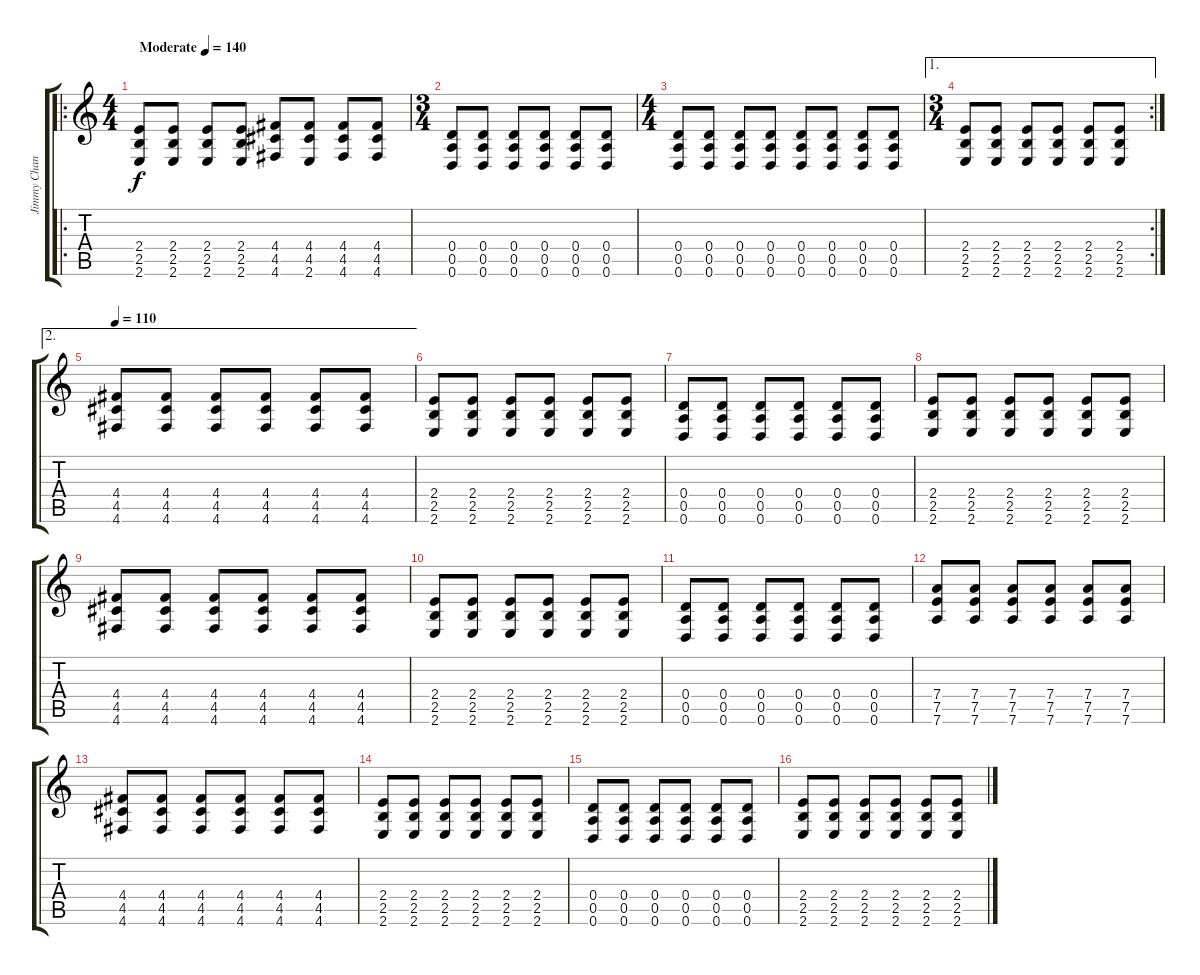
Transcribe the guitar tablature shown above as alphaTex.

\track ("Jimmy Chang" "Jimmy Chan") {instrument overdrivenguitar}
\staff {score tabs}
\tuning (E4 B3 G3 D3 A2 D2) {hide}
\ro
\ts (4 4)
\tempo (140 "Moderate")
\clef g2
\ks c
(2.4 2.5 2.6).8{dy f instrument overdrivenguitar} (2.4 2.5 2.6).8 (2.4 2.5 2.6).8 (2.4 2.5 2.6).8 (4.4 4.5 4.6).8 (4.4 4.5 2.6).8 (4.4 4.5 4.6).8 (4.4 4.5 4.6).8 |
\ts (3 4)
(0.4 0.5 0.6).8 (0.4 0.5 0.6).8 (0.4 0.5 0.6).8 (0.4 0.5 0.6).8 (0.4 0.5 0.6).8 (0.4 0.5 0.6).8 |
\ts (4 4)
(0.4 0.5 0.6).8 (0.4 0.5 0.6).8 (0.4 0.5 0.6).8 (0.4 0.5 0.6).8 (0.4 0.5 0.6).8 (0.4 0.5 0.6).8 (0.4 0.5 0.6).8 (0.4 0.5 0.6).8 |
\ae 1
\rc 2
\ts (3 4)
(2.4 2.5 2.6).8 (2.4 2.5 2.6).8 (2.4 2.5 2.6).8 (2.4 2.5 2.6).8 (2.4 2.5 2.6).8 (2.4 2.5 2.6).8 |
\ae 2
\tempo 110
(4.4 4.5 4.6).8 (4.4 4.5 4.6).8 (4.4 4.5 4.6).8 (4.4 4.5 4.6).8 (4.4 4.5 4.6).8 (4.4 4.5 4.6).8 |
(2.4 2.5 2.6).8 (2.4 2.5 2.6).8 (2.4 2.5 2.6).8 (2.4 2.5 2.6).8 (2.4 2.5 2.6).8 (2.4 2.5 2.6).8 |
(0.4 0.5 0.6).8 (0.4 0.5 0.6).8 (0.4 0.5 0.6).8 (0.4 0.5 0.6).8 (0.4 0.5 0.6).8 (0.4 0.5 0.6).8 |
(2.4 2.5 2.6).8 (2.4 2.5 2.6).8 (2.4 2.5 2.6).8 (2.4 2.5 2.6).8 (2.4 2.5 2.6).8 (2.4 2.5 2.6).8 |
(4.4 4.5 4.6).8 (4.4 4.5 4.6).8 (4.4 4.5 4.6).8 (4.4 4.5 4.6).8 (4.4 4.5 4.6).8 (4.4 4.5 4.6).8 |
(2.4 2.5 2.6).8 (2.4 2.5 2.6).8 (2.4 2.5 2.6).8 (2.4 2.5 2.6).8 (2.4 2.5 2.6).8 (2.4 2.5 2.6).8 |
(0.4 0.5 0.6).8 (0.4 0.5 0.6).8 (0.4 0.5 0.6).8 (0.4 0.5 0.6).8 (0.4 0.5 0.6).8 (0.4 0.5 0.6).8 |
(7.4 7.5 7.6).8 (7.4 7.5 7.6).8 (7.4 7.5 7.6).8 (7.4 7.5 7.6).8 (7.4 7.5 7.6).8 (7.4 7.5 7.6).8 |
(4.4 4.5 4.6).8 (4.4 4.5 4.6).8 (4.4 4.5 4.6).8 (4.4 4.5 4.6).8 (4.4 4.5 4.6).8 (4.4 4.5 4.6).8 |
(2.4 2.5 2.6).8 (2.4 2.5 2.6).8 (2.4 2.5 2.6).8 (2.4 2.5 2.6).8 (2.4 2.5 2.6).8 (2.4 2.5 2.6).8 |
(0.4 0.5 0.6).8 (0.4 0.5 0.6).8 (0.4 0.5 0.6).8 (0.4 0.5 0.6).8 (0.4 0.5 0.6).8 (0.4 0.5 0.6).8 |
(2.4 2.5 2.6).8 (2.4 2.5 2.6).8 (2.4 2.5 2.6).8 (2.4 2.5 2.6).8 (2.4 2.5 2.6).8 (2.4 2.5 2.6).8
